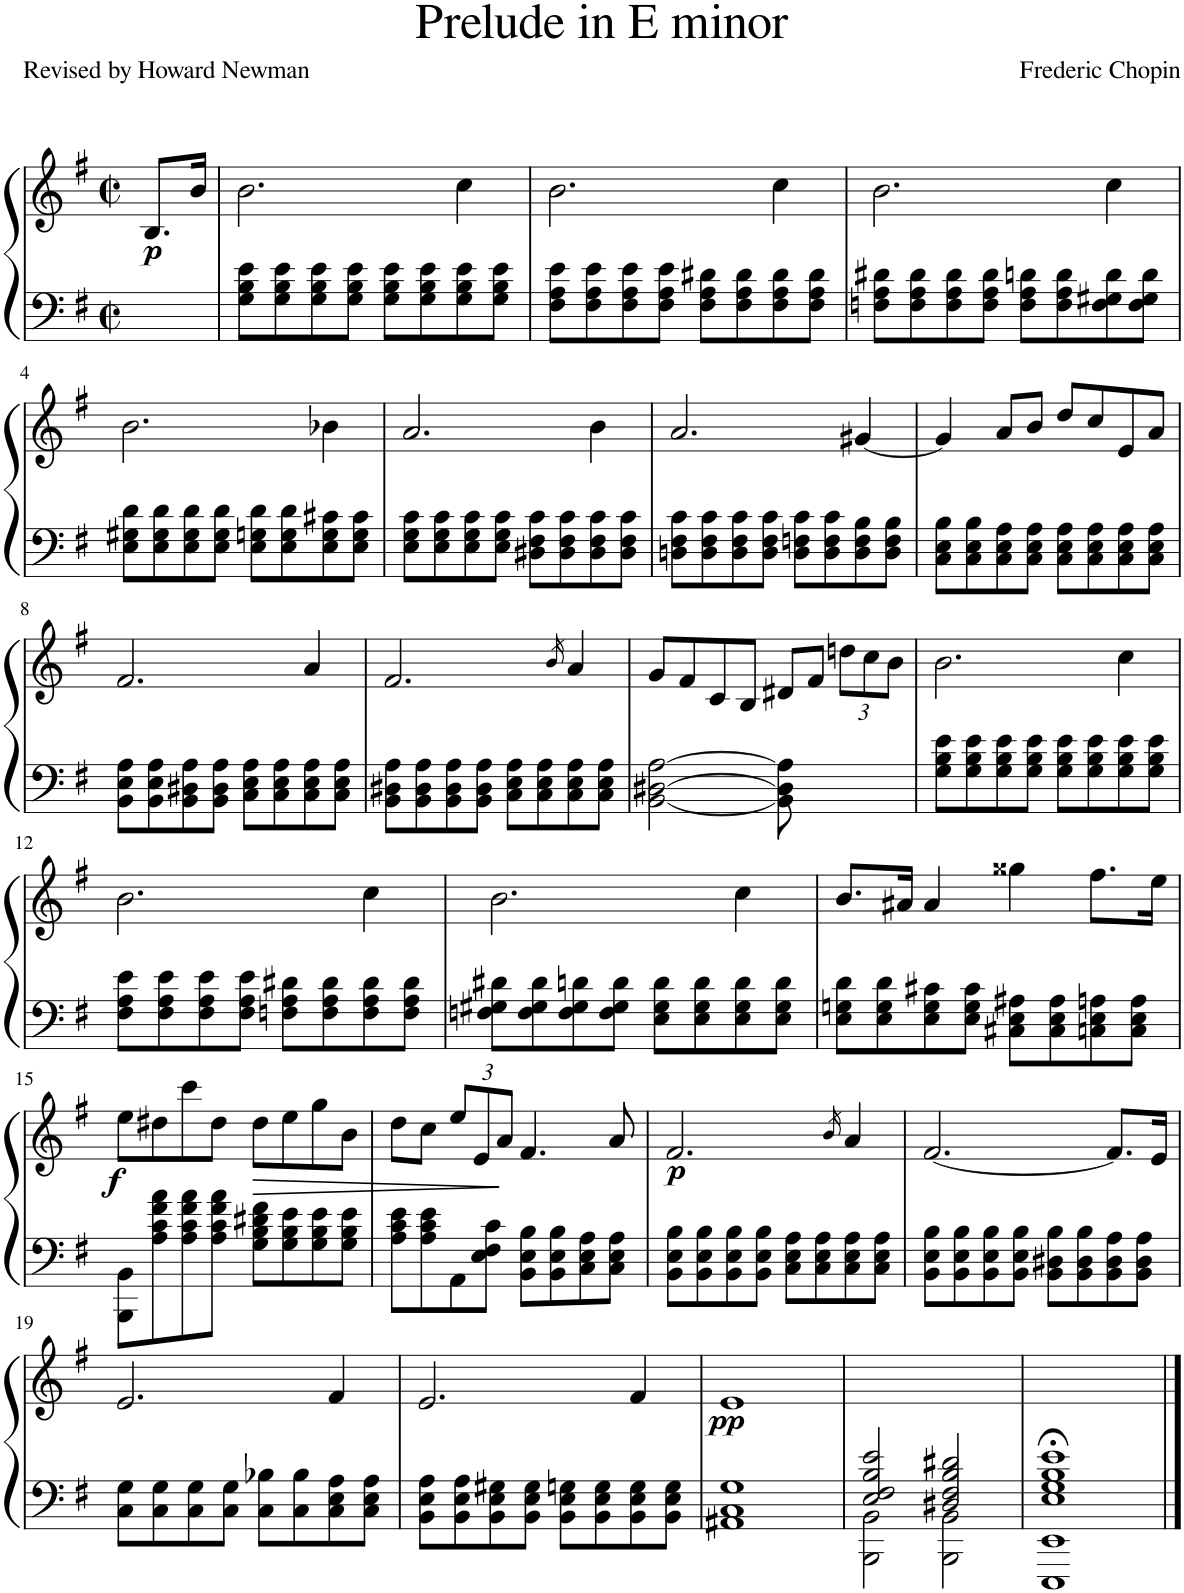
**kern	**kern	**dynam
*part1	*part1	*part1
*staff2	*staff1	*staff1/2
*I"Piano	*	*
*I'Pno	*	*
*clefF4	*clefG2	*
*k[f#]	*k[f#]	*
*M4/4	*M4/4	*
*met(c|)	*met(c|)	*
=	=	=
4ryy	8.B/L	.
!	!	!LO:DY:b
.	16b/Jk	p
=1	=1	=1
8G\ 8B\ 8e\L	2.b\	.
8G\ 8B\ 8e\	.	.
8G\ 8B\ 8e\	.	.
8G\ 8B\ 8e\J	.	.
8G\ 8B\ 8e\L	.	.
8G\ 8B\ 8e\	.	.
8G\ 8B\ 8e\	4cc\	.
8G\ 8B\ 8e\J	.	.
=2	=2	=2
8F#\ 8A\ 8e\L	2.b\	.
8F#\ 8A\ 8e\	.	.
8F#\ 8A\ 8e\	.	.
8F#\ 8A\ 8e\J	.	.
8F#\ 8A\ 8d#X\L	.	.
8F#\ 8A\ 8d#\	.	.
8F#\ 8A\ 8d#\	4cc\	.
8F#\ 8A\ 8d#\J	.	.
=3	=3	=3
8Fn\ 8A\ 8d#X\L	2.b\	.
8F\ 8A\ 8d#\	.	.
8F\ 8A\ 8d#\	.	.
8F\ 8A\ 8d#\J	.	.
8F\ 8A\ 8dn\L	.	.
8F\ 8A\ 8d\	.	.
8F\ 8G#X\ 8d\	4cc\	.
8F\ 8G#\ 8d\J	.	.
!!LO:LB:g=z
=4	=4	=4
8E\ 8G#X\ 8d\L	2.b\	.
8E\ 8G#\ 8d\	.	.
8E\ 8G#\ 8d\	.	.
8E\ 8G#\ 8d\J	.	.
8E\ 8Gn\ 8d\L	.	.
8E\ 8G\ 8d\	.	.
8E\ 8G\ 8c#X\	4b-X\	.
8E\ 8G\ 8c#\J	.	.
=5	=5	=5
8E\ 8G\ 8c\L	2.a/	.
8E\ 8G\ 8c\	.	.
8E\ 8G\ 8c\	.	.
8E\ 8G\ 8c\J	.	.
8D#X\ 8F#\ 8c\L	.	.
8D#\ 8F#\ 8c\	.	.
8D#\ 8F#\ 8c\	4b\	.
8D#\ 8F#\ 8c\J	.	.
=6	=6	=6
8Dn\ 8F#\ 8c\L	2.a/	.
8D\ 8F#\ 8c\	.	.
8D\ 8F#\ 8c\	.	.
8D\ 8F#\ 8c\J	.	.
8D\ 8Fn\ 8c\L	.	.
8D\ 8F\ 8c\	.	.
8D\ 8F\ 8B\	[4g#X/	.
8D\ 8F\ 8B\J	.	.
=7	=7	=7
8C\ 8E\ 8B\L	4g#/]	.
8C\ 8E\ 8B\	.	.
8C\ 8E\ 8A\	8a/L	.
8C\ 8E\ 8A\J	8b/J	.
8C\ 8E\ 8A\L	8dd/L	.
8C\ 8E\ 8A\	8cc/	.
8C\ 8E\ 8A\	8e/	.
8C\ 8E\ 8A\J	8a/J	.
!!LO:LB:g=z
=8	=8	=8
8BB\ 8E\ 8A\L	2.f#/	.
8BB\ 8E\ 8A\	.	.
8BB\ 8D#X\ 8A\	.	.
8BB\ 8D#\ 8A\J	.	.
8C\ 8E\ 8A\L	.	.
8C\ 8E\ 8A\	.	.
8C\ 8E\ 8A\	4a/	.
8C\ 8E\ 8A\J	.	.
=9	=9	=9
8BB\ 8D#X\ 8A\L	2.f#/	.
8BB\ 8D#\ 8A\	.	.
8BB\ 8D#\ 8A\	.	.
8BB\ 8D#\ 8A\J	.	.
8C\ 8E\ 8A\L	.	.
8C\ 8E\ 8A\	.	.
.	16qb/	.
8C\ 8E\ 8A\	4a/	.
8C\ 8E\ 8A\J	.	.
=10	=10	=10
[2BB\ [2D#X\ [2A\	8g/L	.
.	8f#/	.
.	8c/	.
.	8B/J	.
8BB\] 8D#\] 8A\]	8d#X/L	.
8ryy	8f#/J	.
*	*Xbrackettup	*
4ryy	12ddn\L	.
.	12cc\	.
.	12b\J	.
=11	=11	=11
8G\ 8B\ 8e\L	2.b\	.
8G\ 8B\ 8e\	.	.
8G\ 8B\ 8e\	.	.
8G\ 8B\ 8e\J	.	.
8G\ 8B\ 8e\L	.	.
8G\ 8B\ 8e\	.	.
8G\ 8B\ 8e\	4cc\	.
8G\ 8B\ 8e\J	.	.
!!LO:LB:g=z
=12	=12	=12
8F#\ 8A\ 8e\L	2.b\	.
8F#\ 8A\ 8e\	.	.
8F#\ 8A\ 8e\	.	.
8F#\ 8A\ 8e\J	.	.
8Fn\ 8A\ 8d#X\L	.	.
8F\ 8A\ 8d#\	.	.
8F\ 8A\ 8d#\	4cc\	.
8F\ 8A\ 8d#\J	.	.
=13	=13	=13
8Fn\ 8G#X\ 8d#X\L	2.b\	.
8F\ 8G#\ 8d#\	.	.
8F\ 8G#\ 8dn\	.	.
8F\ 8G#\ 8d\J	.	.
8E\ 8G#\ 8d\L	.	.
8E\ 8G#\ 8d\	.	.
8E\ 8G#\ 8d\	4cc\	.
8E\ 8G#\ 8d\J	.	.
=14	=14	=14
8E\ 8Gn\ 8d\L	8.b/L	.
8E\ 8G\ 8d\	.	.
.	16a#X/Jk	.
8E\ 8G\ 8c#X\	4a#/	.
8E\ 8G\ 8c#\J	.	.
8C#X\ 8E\ 8A#X\L	4gg##X\	.
8C#\ 8E\ 8A#\	.	.
8Cn\ 8E\ 8An\	8.ff#\L	.
8C\ 8E\ 8A\J	.	.
.	16ee\Jk	.
!!LO:LB:g=z
=15	=15	=15
!	!	!LO:DY:b
8BBB\ 8BB\L	8ee\L	f
8A\ 8c\ 8f#\ 8a\	8dd#X\	.
8A\ 8c\ 8f#\ 8a\	8ccc\	.
8A\ 8c\ 8f#\ 8a\J	8dd#\J	.
!	!	!LO:HP:b
8G\ 8B\ 8d#X\ 8f#\L	8dd#\L	>
8G\ 8B\ 8e\	8ee\	.
8G\ 8B\ 8e\	8gg\	.
8G\ 8B\ 8e\J	8b\J	.
.	.	]
=16	=16	=16
8A\ 8c\ 8e\L	8dd\L	.
8A\ 8c\ 8e\	8cc\J	.
8AA\	12ee/L	.
.	12e/	.
8E\ 8F#\ 8c\J	.	.
.	12a/J	.
8BB\ 8E\ 8B\L	4.f#/	.
8BB\ 8E\ 8B\	.	.
8C\ 8E\ 8A\	.	.
8C\ 8E\ 8A\J	8a/	.
=17	=17	=17
!	!	!LO:DY:b
8BB\ 8E\ 8B\L	2.f#/	p
8BB\ 8E\ 8B\	.	.
8BB\ 8E\ 8B\	.	.
8BB\ 8E\ 8B\J	.	.
8C\ 8E\ 8A\L	.	.
8C\ 8E\ 8A\	.	.
.	16qb/	.
8C\ 8E\ 8A\	4a/	.
8C\ 8E\ 8A\J	.	.
=18	=18	=18
8BB\ 8E\ 8B\L	[2.f#/	.
8BB\ 8E\ 8B\	.	.
8BB\ 8E\ 8B\	.	.
8BB\ 8E\ 8B\J	.	.
8BB\ 8D#X\ 8B\L	.	.
8BB\ 8D#\ 8B\	.	.
8BB\ 8D#\ 8A\	8.f#/L]	.
8BB\ 8D#\ 8A\J	.	.
.	16e/Jk	.
!!LO:LB:g=z
=19	=19	=19
8C\ 8G\L	2.e/	.
8C\ 8G\	.	.
8C\ 8G\	.	.
8C\ 8G\J	.	.
8C\ 8B-X\L	.	.
8C\ 8B-\	.	.
8C\ 8E\ 8A\	4f#/	.
8C\ 8E\ 8A\J	.	.
=20	=20	=20
8BB\ 8E\ 8A\L	2.e/	.
8BB\ 8E\ 8A\	.	.
8BB\ 8E\ 8G#X\	.	.
8BB\ 8E\ 8G#\J	.	.
8BB\ 8E\ 8Gn\L	.	.
8BB\ 8E\ 8G\	.	.
8BB\ 8E\ 8G\	4f#/	.
8BB\ 8E\ 8G\J	.	.
=21	=21	=21
!	!	!LO:DY:b
1AA#X 1C 1G	1e	pp
=22	=22	=22
*^	*	*
2E/ 2F#/ 2B/ 2e/	2BBB\ 2BB\	2ryy	.
2D#X/ 2F#/ 2B/ 2d#X/	2BBB\ 2BB\	2ryy	.
*v	*v	*	*
=23	=23	=23
1EEE;< 1EE;< 1E;< 1G;< 1B;< 1e;<	1ryy	.
==	==	==
*-	*-	*-
